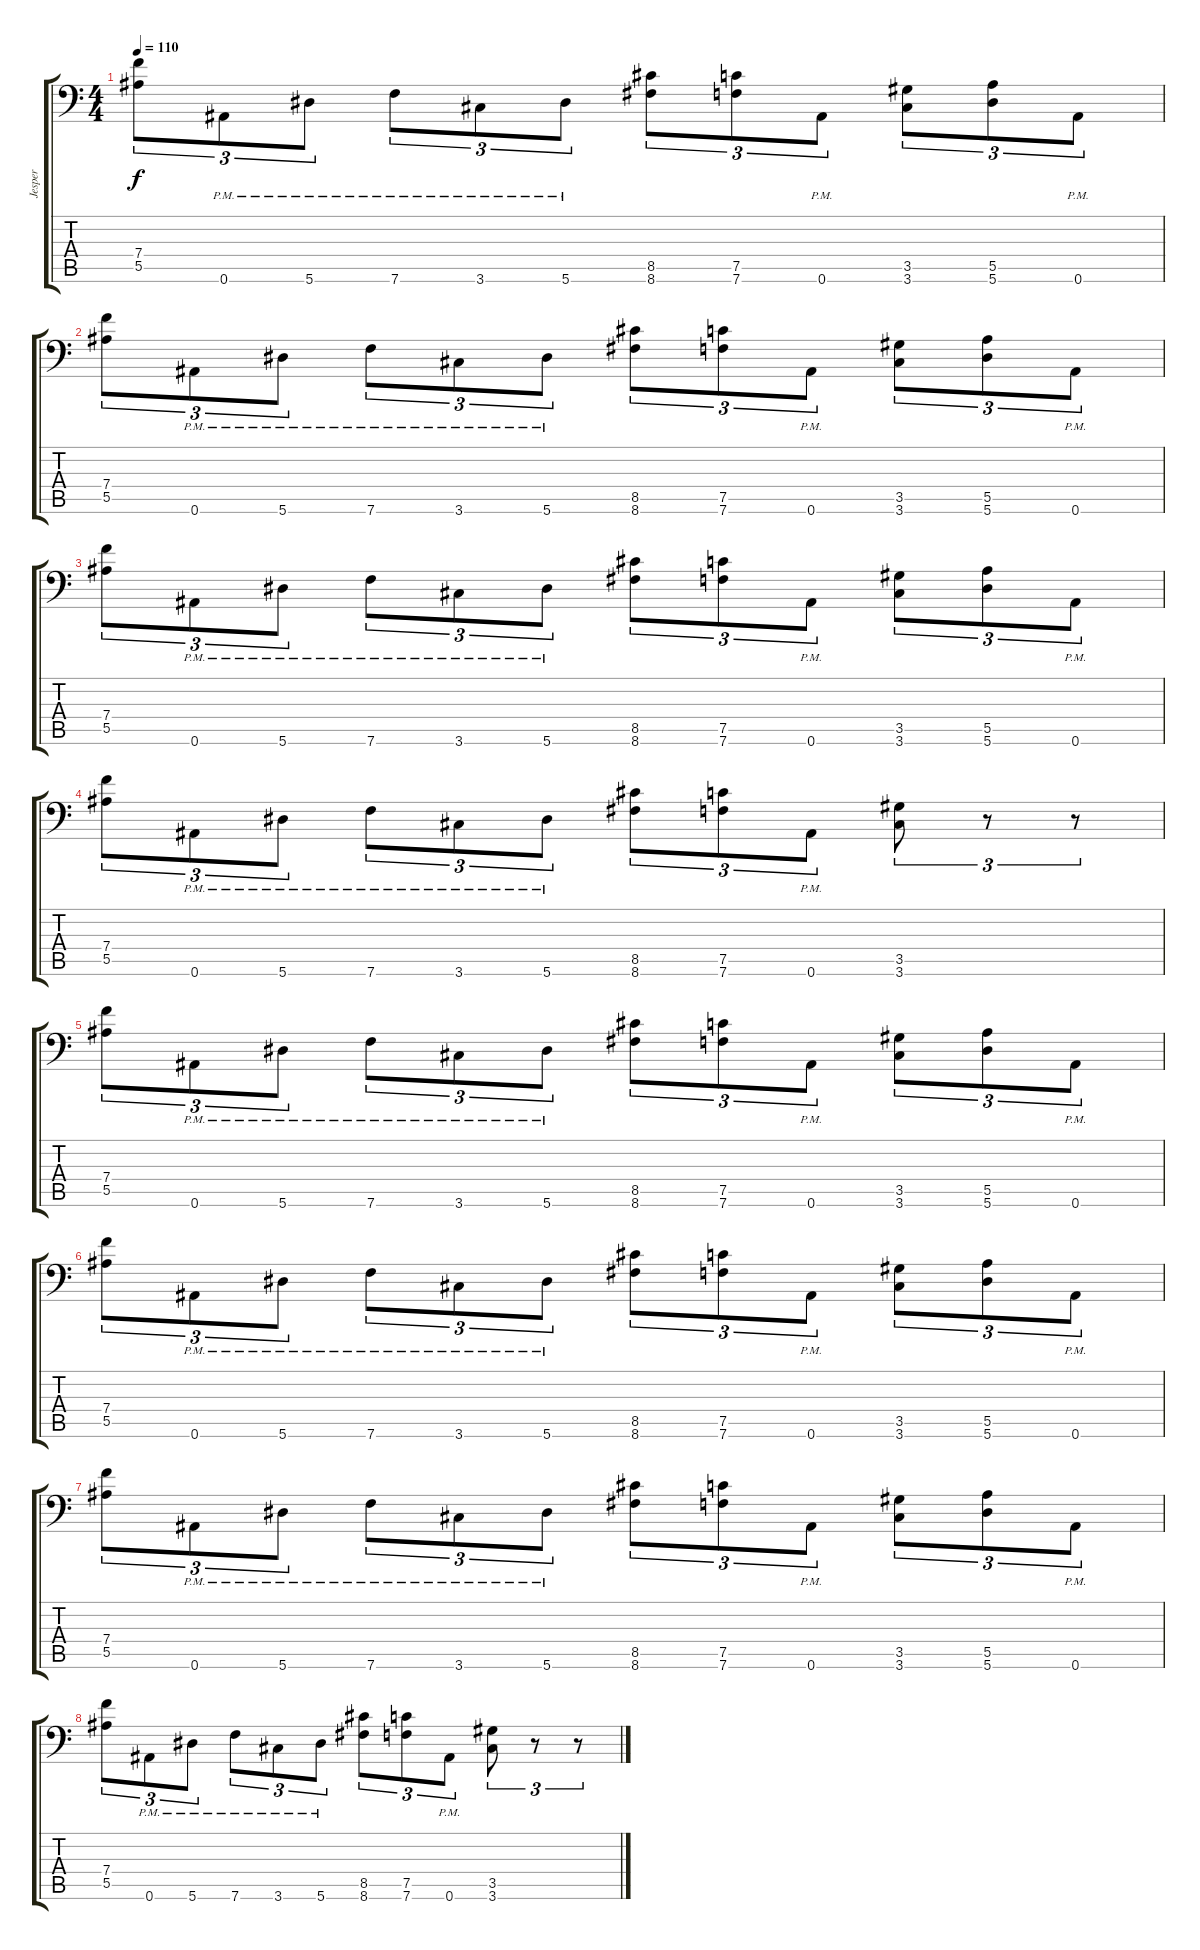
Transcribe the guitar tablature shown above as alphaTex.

\track ("Jesper" "Jesper") {instrument distortionguitar}
\staff {score tabs}
\tuning (C4 G3 Eb3 Bb2 F2 Bb1) {hide}
\ts (4 4)
\tempo 110
\clef f4
\ks c
(7.4 5.5).8{tu (3 2) dy f instrument distortionguitar} 0.6{pm}.8{tu (3 2)} 5.6{pm}.8{tu (3 2)} 7.6{pm}.8{tu (3 2)} 3.6{pm}.8{tu (3 2)} 5.6{pm}.8{tu (3 2)} (8.5 8.6).8{tu (3 2)} (7.5 7.6).8{tu (3 2)} 0.6{pm}.8{tu (3 2)} (3.5 3.6).8{tu (3 2)} (5.5 5.6).8{tu (3 2)} 0.6{pm}.8{tu (3 2)} |
(7.4 5.5).8{tu (3 2)} 0.6{pm}.8{tu (3 2)} 5.6{pm}.8{tu (3 2)} 7.6{pm}.8{tu (3 2)} 3.6{pm}.8{tu (3 2)} 5.6{pm}.8{tu (3 2)} (8.5 8.6).8{tu (3 2)} (7.5 7.6).8{tu (3 2)} 0.6{pm}.8{tu (3 2)} (3.5 3.6).8{tu (3 2)} (5.5 5.6).8{tu (3 2)} 0.6{pm}.8{tu (3 2)} |
(7.4 5.5).8{tu (3 2)} 0.6{pm}.8{tu (3 2)} 5.6{pm}.8{tu (3 2)} 7.6{pm}.8{tu (3 2)} 3.6{pm}.8{tu (3 2)} 5.6{pm}.8{tu (3 2)} (8.5 8.6).8{tu (3 2)} (7.5 7.6).8{tu (3 2)} 0.6{pm}.8{tu (3 2)} (3.5 3.6).8{tu (3 2)} (5.5 5.6).8{tu (3 2)} 0.6{pm}.8{tu (3 2)} |
(7.4 5.5).8{tu (3 2)} 0.6{pm}.8{tu (3 2)} 5.6{pm}.8{tu (3 2)} 7.6{pm}.8{tu (3 2)} 3.6{pm}.8{tu (3 2)} 5.6{pm}.8{tu (3 2)} (8.5 8.6).8{tu (3 2)} (7.5 7.6).8{tu (3 2)} 0.6{pm}.8{tu (3 2)} (3.5 3.6).8{tu (3 2)} r.8{tu (3 2)} r.8{tu (3 2)} |
(7.4 5.5).8{tu (3 2)} 0.6{pm}.8{tu (3 2)} 5.6{pm}.8{tu (3 2)} 7.6{pm}.8{tu (3 2)} 3.6{pm}.8{tu (3 2)} 5.6{pm}.8{tu (3 2)} (8.5 8.6).8{tu (3 2)} (7.5 7.6).8{tu (3 2)} 0.6{pm}.8{tu (3 2)} (3.5 3.6).8{tu (3 2)} (5.5 5.6).8{tu (3 2)} 0.6{pm}.8{tu (3 2)} |
(7.4 5.5).8{tu (3 2)} 0.6{pm}.8{tu (3 2)} 5.6{pm}.8{tu (3 2)} 7.6{pm}.8{tu (3 2)} 3.6{pm}.8{tu (3 2)} 5.6{pm}.8{tu (3 2)} (8.5 8.6).8{tu (3 2)} (7.5 7.6).8{tu (3 2)} 0.6{pm}.8{tu (3 2)} (3.5 3.6).8{tu (3 2)} (5.5 5.6).8{tu (3 2)} 0.6{pm}.8{tu (3 2)} |
(7.4 5.5).8{tu (3 2)} 0.6{pm}.8{tu (3 2)} 5.6{pm}.8{tu (3 2)} 7.6{pm}.8{tu (3 2)} 3.6{pm}.8{tu (3 2)} 5.6{pm}.8{tu (3 2)} (8.5 8.6).8{tu (3 2)} (7.5 7.6).8{tu (3 2)} 0.6{pm}.8{tu (3 2)} (3.5 3.6).8{tu (3 2)} (5.5 5.6).8{tu (3 2)} 0.6{pm}.8{tu (3 2)} |
(7.4 5.5).8{tu (3 2)} 0.6{pm}.8{tu (3 2)} 5.6{pm}.8{tu (3 2)} 7.6{pm}.8{tu (3 2)} 3.6{pm}.8{tu (3 2)} 5.6{pm}.8{tu (3 2)} (8.5 8.6).8{tu (3 2)} (7.5 7.6).8{tu (3 2)} 0.6{pm}.8{tu (3 2)} (3.5 3.6).8{tu (3 2)} r.8{tu (3 2)} r.8{tu (3 2)}
